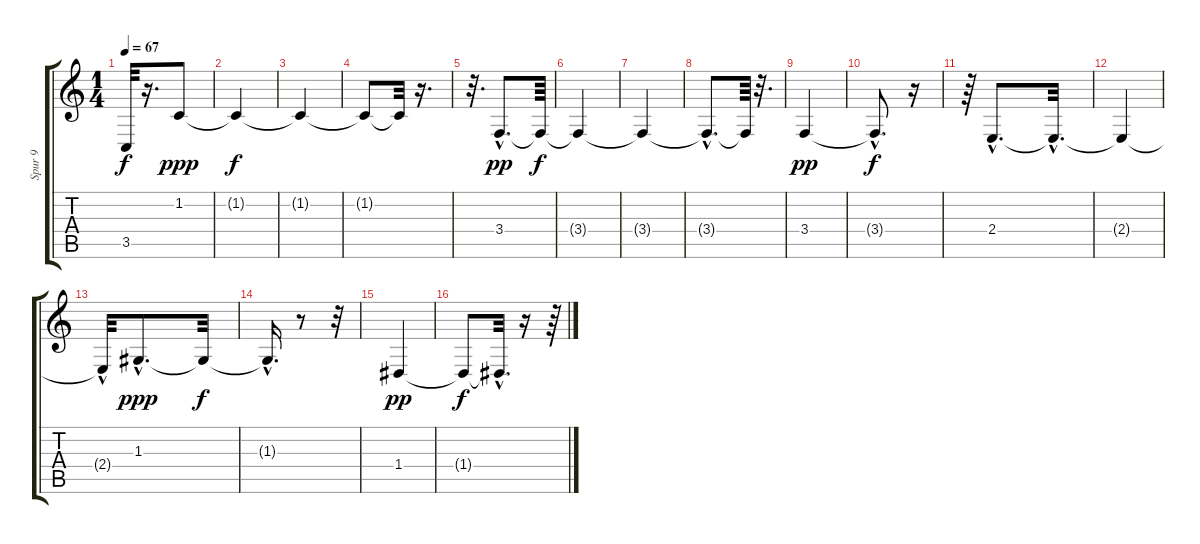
\track ("Spur 9" "Spur 9") {instrument guitarfretnoise}
\staff {score tabs}
\tuning (E4 B3 G3 D3 A2 E2) {hide}
\ts (1 4)
\tempo 67
\clef g2
\ks c
3.5{t}.32{dy f} r.16{d} 1.2.8{dy ppp} |
1.2{t}.4{dy f} |
1.2{t}.4 |
1.2{t}.8 1.2{t}.32 r.16{d} |
r.32{d} 3.4{hac}.8{d dy pp} 3.4{t}.64{dy f} |
3.4{t}.4 |
3.4{t}.4 |
3.4{hac t}.8{d} 3.4{t}.64 r.32{d} |
3.4.4{dy pp} |
3.4{hac t}.8{d dy f} r.16 |
r.64 2.4{hac}.8{d} 2.4{hac t}.32{d} |
2.4{t}.4 |
2.4{hac t}.32 1.3{hac}.8{d dy ppp} 1.3{t}.32{dy f} |
1.3{hac t}.16{d} r.8 r.32 |
1.4.4{dy pp} |
1.4{t}.8{dy f} 1.4{hac t}.32{d} r.16 r.64
